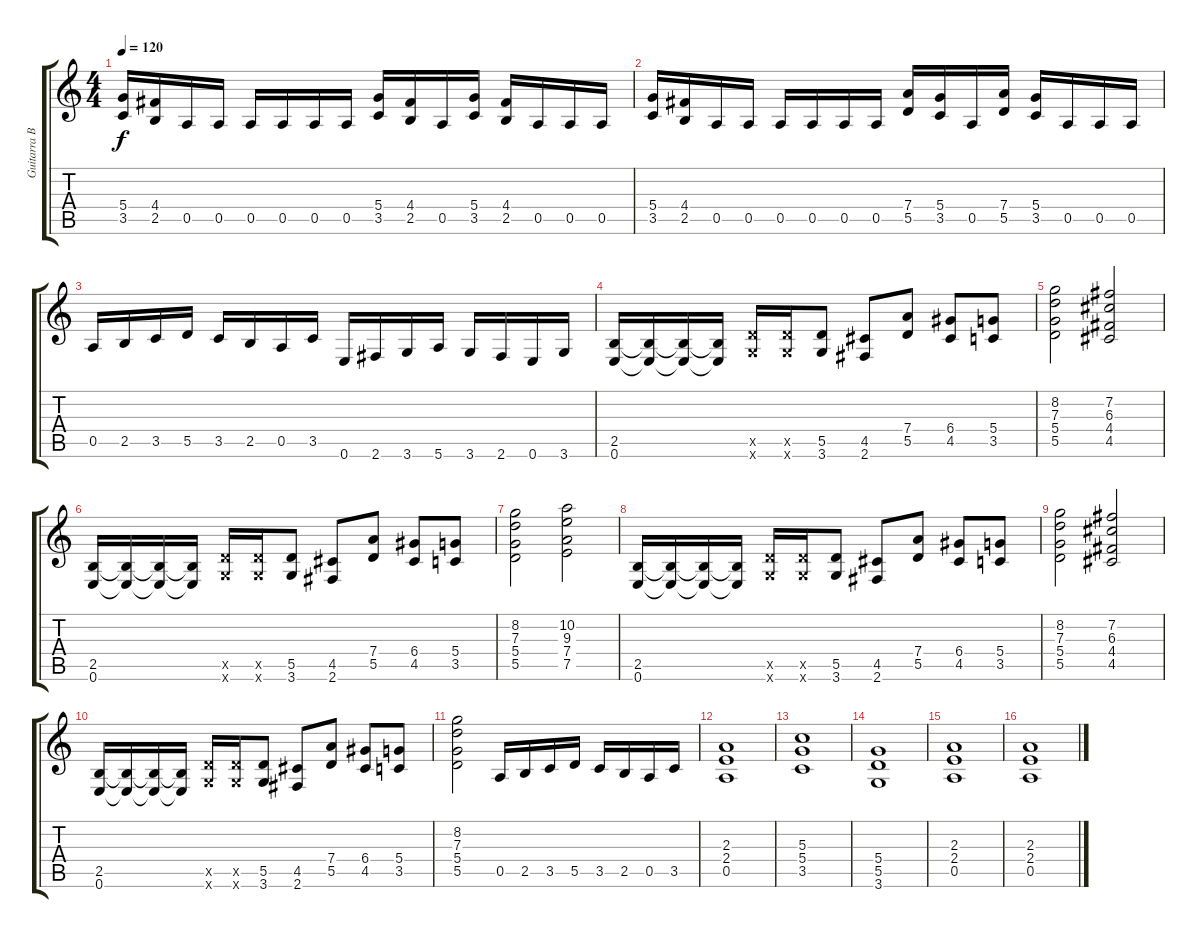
\track ("Guitarra Base" "Guitarra B") {instrument distortionguitar}
\staff {score tabs}
\tuning (E4 B3 G3 D3 A2 E2) {hide}
\ts (4 4)
\tempo 120
\clef g2
\ks c
(5.4 3.5).16{dy f} (4.4 2.5).16 0.5.16 0.5.16 0.5.16 0.5.16 0.5.16 0.5.16 (5.4 3.5).16 (4.4 2.5).16 0.5.16 (5.4 3.5).16 (4.4 2.5).16 0.5.16 0.5.16 0.5.16 |
(5.4 3.5).16 (4.4 2.5).16 0.5.16 0.5.16 0.5.16 0.5.16 0.5.16 0.5.16 (7.4 5.5).16 (5.4 3.5).16 0.5.16 (7.4 5.5).16 (5.4 3.5).16 0.5.16 0.5.16 0.5.16 |
0.5.16 2.5.16 3.5.16 5.5.16 3.5.16 2.5.16 0.5.16 3.5.16 0.6.16 2.6.16 3.6.16 5.6.16 3.6.16 2.6.16 0.6.16 3.6.16 |
(2.5 0.6).16 (2.5{t} 0.6{t}).16 (2.5{t} 0.6{t}).16 (2.5{t} 0.6{t}).16 (5.5{x} 3.6{x}).16 (5.5{x} 3.6{x}).16 (5.5 3.6).8 (4.5 2.6).8 (7.4 5.5).8 (6.4 4.5).8 (5.4 3.5).8 |
(8.2 7.3 5.4 5.5).2 (7.2 6.3 4.4 4.5).2 |
(2.5 0.6).16 (2.5{t} 0.6{t}).16 (2.5{t} 0.6{t}).16 (2.5{t} 0.6{t}).16 (5.5{x} 3.6{x}).16 (5.5{x} 3.6{x}).16 (5.5 3.6).8 (4.5 2.6).8 (7.4 5.5).8 (6.4 4.5).8 (5.4 3.5).8 |
(8.2 7.3 5.4 5.5).2 (10.2 9.3 7.4 7.5).2 |
(2.5 0.6).16 (2.5{t} 0.6{t}).16 (2.5{t} 0.6{t}).16 (2.5{t} 0.6{t}).16 (5.5{x} 3.6{x}).16 (5.5{x} 3.6{x}).16 (5.5 3.6).8 (4.5 2.6).8 (7.4 5.5).8 (6.4 4.5).8 (5.4 3.5).8 |
(8.2 7.3 5.4 5.5).2 (7.2 6.3 4.4 4.5).2 |
(2.5 0.6).16 (2.5{t} 0.6{t}).16 (2.5{t} 0.6{t}).16 (2.5{t} 0.6{t}).16 (5.5{x} 3.6{x}).16 (5.5{x} 3.6{x}).16 (5.5 3.6).8 (4.5 2.6).8 (7.4 5.5).8 (6.4 4.5).8 (5.4 3.5).8 |
(8.2 7.3 5.4 5.5).2 0.5.16 2.5.16 3.5.16 5.5.16 3.5.16 2.5.16 0.5.16 3.5.16 |
(2.3 2.4 0.5).1 |
(5.3 5.4 3.5).1 |
(5.4 5.5 3.6).1 |
(2.3 2.4 0.5).1 |
(2.3 2.4 0.5).1
